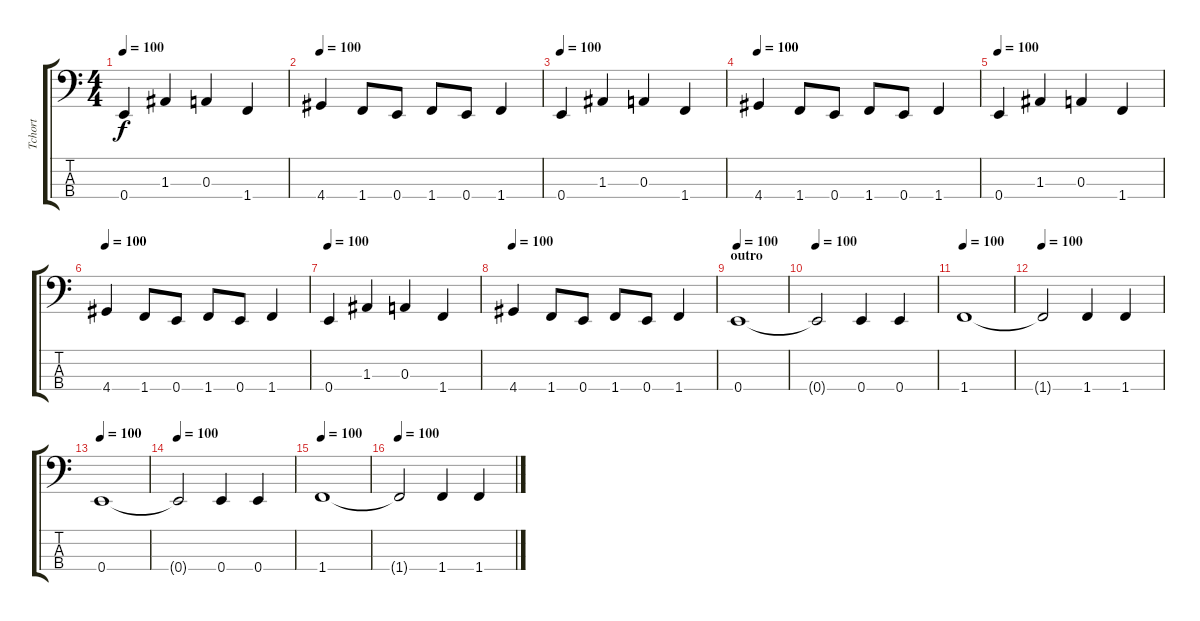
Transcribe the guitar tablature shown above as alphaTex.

\track ("Tchort" "Tchort") {instrument electricbasspick}
\staff {score tabs}
\tuning (G2 D2 A1 E1) {hide}
\ts (4 4)
\tempo 100
\clef f4
\ks c
0.4.4{dy f} 1.3.4 0.3.4 1.4.4 |
\tempo 100
4.4.4 1.4.8 0.4.8 1.4.8 0.4.8 1.4.4 |
\tempo 100
0.4.4 1.3.4 0.3.4 1.4.4 |
\tempo 100
4.4.4 1.4.8 0.4.8 1.4.8 0.4.8 1.4.4 |
\tempo 100
0.4.4 1.3.4 0.3.4 1.4.4 |
\tempo 100
4.4.4 1.4.8 0.4.8 1.4.8 0.4.8 1.4.4 |
\tempo 100
0.4.4 1.3.4 0.3.4 1.4.4 |
\tempo 100
4.4.4 1.4.8 0.4.8 1.4.8 0.4.8 1.4.4 |
\section ("" "outro")
\tempo 100
0.4.1 |
\tempo 100
0.4{t}.2 0.4.4 0.4.4 |
\tempo 100
1.4.1 |
\tempo 100
1.4{t}.2 1.4.4 1.4.4 |
\tempo 100
0.4.1 |
\tempo 100
0.4{t}.2 0.4.4 0.4.4 |
\tempo 100
1.4.1 |
\tempo 100
1.4{t}.2 1.4.4 1.4.4
